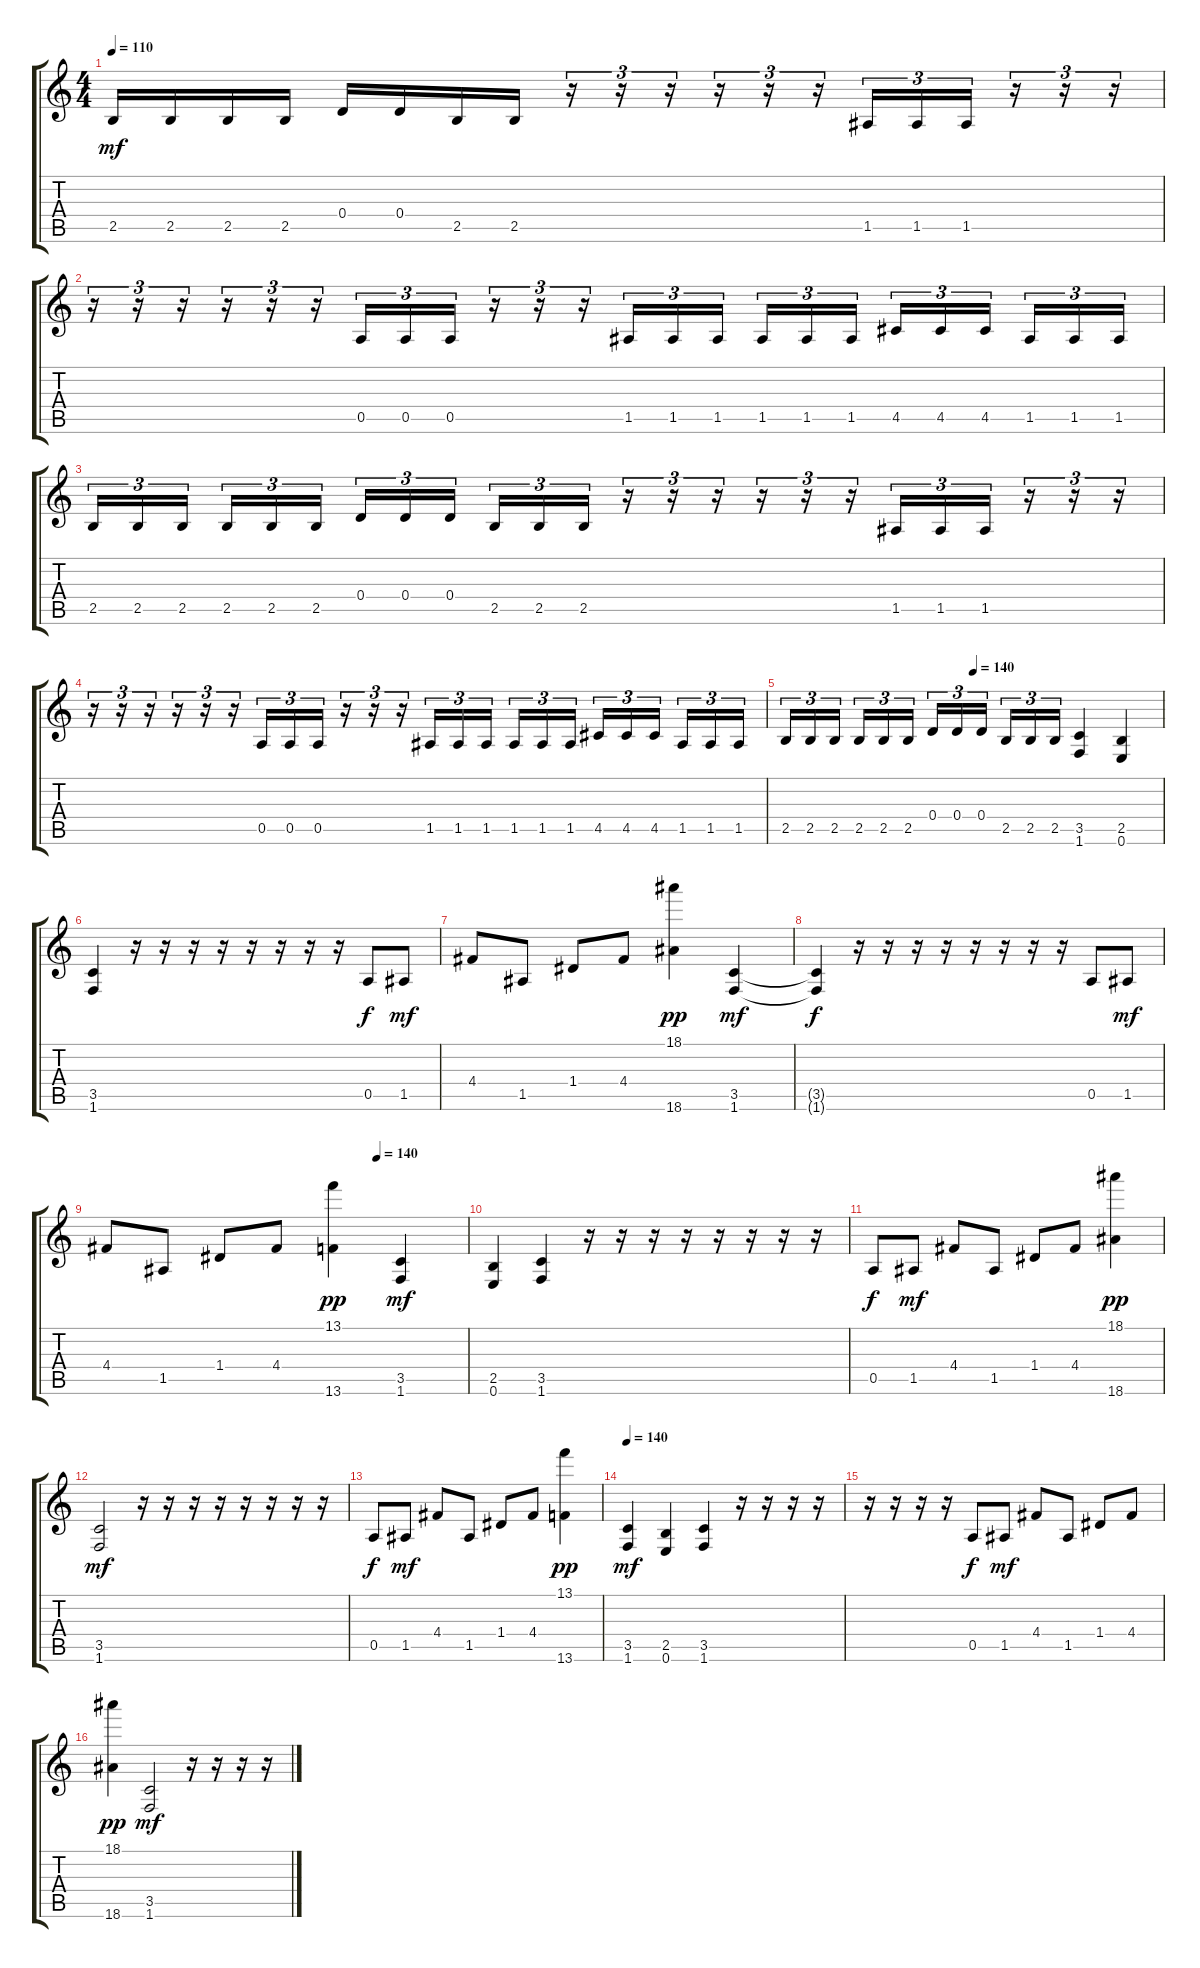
\track "" {instrument distortionguitar}
\staff {score tabs}
\tuning (E4 B3 G3 D3 A2 E2) {hide}
\ts (4 4)
\tempo 110
\clef g2
\ks c
2.5.16{dy mf} 2.5.16 2.5.16 2.5.16 0.4.16 0.4.16 2.5.16 2.5.16 r.16{tu (3 2)} r.16{tu (3 2)} r.16{tu (3 2)} r.16{tu (3 2)} r.16{tu (3 2)} r.16{tu (3 2)} 1.5.16{tu (3 2)} 1.5.16{tu (3 2)} 1.5.16{tu (3 2)} r.16{tu (3 2)} r.16{tu (3 2)} r.16{tu (3 2)} |
r.16{tu (3 2)} r.16{tu (3 2)} r.16{tu (3 2)} r.16{tu (3 2)} r.16{tu (3 2)} r.16{tu (3 2)} 0.5.16{tu (3 2)} 0.5.16{tu (3 2)} 0.5.16{tu (3 2)} r.16{tu (3 2)} r.16{tu (3 2)} r.16{tu (3 2)} 1.5.16{tu (3 2)} 1.5.16{tu (3 2)} 1.5.16{tu (3 2)} 1.5.16{tu (3 2)} 1.5.16{tu (3 2)} 1.5.16{tu (3 2)} 4.5.16{tu (3 2)} 4.5.16{tu (3 2)} 4.5.16{tu (3 2)} 1.5.16{tu (3 2)} 1.5.16{tu (3 2)} 1.5.16{tu (3 2)} |
2.5.16{tu (3 2)} 2.5.16{tu (3 2)} 2.5.16{tu (3 2)} 2.5.16{tu (3 2)} 2.5.16{tu (3 2)} 2.5.16{tu (3 2)} 0.4.16{tu (3 2)} 0.4.16{tu (3 2)} 0.4.16{tu (3 2)} 2.5.16{tu (3 2)} 2.5.16{tu (3 2)} 2.5.16{tu (3 2)} r.16{tu (3 2)} r.16{tu (3 2)} r.16{tu (3 2)} r.16{tu (3 2)} r.16{tu (3 2)} r.16{tu (3 2)} 1.5.16{tu (3 2)} 1.5.16{tu (3 2)} 1.5.16{tu (3 2)} r.16{tu (3 2)} r.16{tu (3 2)} r.16{tu (3 2)} |
r.16{tu (3 2)} r.16{tu (3 2)} r.16{tu (3 2)} r.16{tu (3 2)} r.16{tu (3 2)} r.16{tu (3 2)} 0.5.16{tu (3 2)} 0.5.16{tu (3 2)} 0.5.16{tu (3 2)} r.16{tu (3 2)} r.16{tu (3 2)} r.16{tu (3 2)} 1.5.16{tu (3 2)} 1.5.16{tu (3 2)} 1.5.16{tu (3 2)} 1.5.16{tu (3 2)} 1.5.16{tu (3 2)} 1.5.16{tu (3 2)} 4.5.16{tu (3 2)} 4.5.16{tu (3 2)} 4.5.16{tu (3 2)} 1.5.16{tu (3 2)} 1.5.16{tu (3 2)} 1.5.16{tu (3 2)} |
\tempo (140 0.5)
2.5.16{tu (3 2)} 2.5.16{tu (3 2)} 2.5.16{tu (3 2)} 2.5.16{tu (3 2)} 2.5.16{tu (3 2)} 2.5.16{tu (3 2)} 0.4.16{tu (3 2)} 0.4.16{tu (3 2)} 0.4.16{tu (3 2)} 2.5.16{tu (3 2)} 2.5.16{tu (3 2)} 2.5.16{tu (3 2)} (3.5 1.6).4 (2.5 0.6).4 |
(3.5 1.6).4 r.16 r.16 r.16 r.16 r.16 r.16 r.16 r.16 0.5.8{dy f} 1.5.8{dy mf} |
4.4.8 1.5.8 1.4.8 4.4.8 (18.1 18.6).4{dy pp} (3.5 1.6).4{dy mf} |
(3.5{t} 1.6{t}).4{dy f} r.16 r.16 r.16 r.16 r.16 r.16 r.16 r.16 0.5.8 1.5.8{dy mf} |
\tempo (140 0.75)
4.4.8 1.5.8 1.4.8 4.4.8 (13.1 13.6).4{dy pp} (3.5 1.6).4{dy mf} |
(2.5 0.6).4 (3.5 1.6).4 r.16 r.16 r.16 r.16 r.16 r.16 r.16 r.16 |
0.5.8{dy f} 1.5.8{dy mf} 4.4.8 1.5.8 1.4.8 4.4.8 (18.1 18.6).4{dy pp} |
(3.5 1.6).2{dy mf} r.16 r.16 r.16 r.16 r.16 r.16 r.16 r.16 |
0.5.8{dy f} 1.5.8{dy mf} 4.4.8 1.5.8 1.4.8 4.4.8 (13.1 13.6).4{dy pp} |
\tempo 140
(3.5 1.6).4{dy mf} (2.5 0.6).4 (3.5 1.6).4 r.16 r.16 r.16 r.16 |
r.16 r.16 r.16 r.16 0.5.8{dy f} 1.5.8{dy mf} 4.4.8 1.5.8 1.4.8 4.4.8 |
(18.1 18.6).4{dy pp} (3.5 1.6).2{dy mf} r.16 r.16 r.16 r.16
